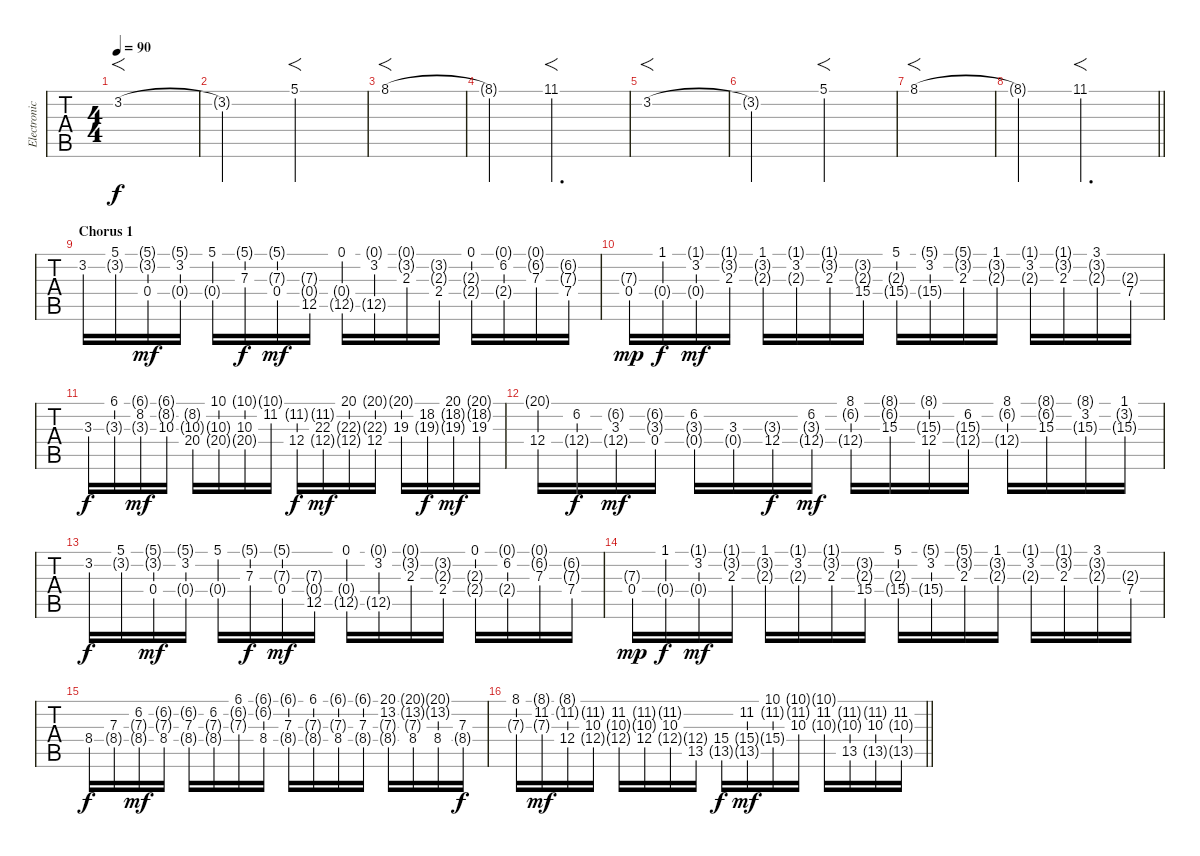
\track ("Electronic" "Electronic") {instrument lead2sawtooth}
\staff {tabs}
\tuning (C4 G3 Eb3 Bb2 F2 Bb1) {hide}
\ts (4 4)
\tempo 90
\clef f4
\ks c
3.2.1{f dy f instrument stringensemble1} |
3.2{t}.2 5.1.2{f} |
8.1.1{f} |
8.1{t}.4 11.1.2{f d} |
3.2.1{f instrument stringensemble1} |
3.2{t}.2 5.1.2{f} |
8.1.1{f} |
\barLineRight lightlight
8.1{t}.4 11.1.2{f d} |
\section ("" "Chorus 1")
3.2.16{instrument lead2sawtooth} (5.1 3.2{g}).16 (5.1{g} 3.2{g} 0.4).16{dy mf} (5.1{g} 3.2 0.4{g}).16 (5.1 0.4{g}).16 (5.1{g} 7.3).16{dy f} (5.1{g} 7.3{g} 0.4).16{dy mf} (7.3{g} 0.4{g} 12.5).16 (0.1 0.4{g} 12.5{g}).16 (0.1{g} 3.2 12.5{g}).16 (0.1{g} 3.2{g} 2.3).16 (3.2{g} 2.3{g} 2.4).16 (0.1 2.3{g} 2.4{g}).16 (0.1{g} 6.2 2.4{g}).16 (0.1{g} 6.2{g} 7.3).16 (6.2{g} 7.3{g} 7.4).16 |
(7.3{g} 0.4).16{dy mp} (1.1 0.4{g}).16{dy f} (1.1{g} 3.2 0.4{g}).16{dy mf} (1.1{g} 3.2{g} 2.3).16 (1.1 3.2{g} 2.3{g}).16 (1.1{g} 3.2 2.3{g}).16 (1.1{g} 3.2{g} 2.3).16 (3.2{g} 2.3{g} 15.4).16 (5.1 2.3{g} 15.4{g}).16 (5.1{g} 3.2 15.4{g}).16 (5.1{g} 3.2{g} 2.3).16 (1.1 3.2{g} 2.3{g}).16 (1.1{g} 3.2 2.3{g}).16 (1.1{g} 3.2{g} 2.3).16 (3.1 3.2{g} 2.3{g}).16 (2.3{g} 7.4).16 |
3.3.16{dy f} (6.1 3.3{g}).16 (6.1{g} 8.2 3.3{g}).16{dy mf} (6.1{g} 8.2{g} 10.3).16 (8.2{g} 10.3{g} 20.4).16 (10.1 10.3{g} 20.4{g}).16 (10.1{g} 10.3 20.4{g}).16 (10.1{g} 11.2).16 (11.2{g} 12.4).16{dy f} (11.2{g} 22.3 12.4{g}).16{dy mf} (20.1 22.3{g} 12.4{g}).16 (20.1{g} 22.3{g} 12.4).16 (20.1{g} 19.3).16 (18.2 19.3{g}).16{dy f} (20.1 18.2{g} 19.3{g}).16{dy mf} (20.1{g} 18.2{g} 19.3).16 |
(20.1{g} 12.4).16 (6.2 12.4{g}).16{dy f} (6.2{g} 3.3 12.4{g}).16{dy mf} (6.2{g} 3.3{g} 0.4).16 (6.2 3.3{g} 0.4{g}).16 (3.3 0.4{g}).16 (3.3{g} 12.4).16{dy f} (6.2 3.3{g} 12.4{g}).16{dy mf} (8.1 6.2{g} 12.4{g}).16 (8.1{g} 6.2{g} 15.3).16 (8.1{g} 15.3{g} 12.4).16 (6.2 15.3{g} 12.4{g}).16 (8.1 6.2{g} 12.4{g}).16 (8.1{g} 6.2{g} 15.3).16 (8.1{g} 3.2 15.3{g}).16 (1.1 3.2{g} 15.3{g}).16 |
3.2.16{dy f} (5.1 3.2{g}).16 (5.1{g} 3.2{g} 0.4).16{dy mf} (5.1{g} 3.2 0.4{g}).16 (5.1 0.4{g}).16 (5.1{g} 7.3).16{dy f} (5.1{g} 7.3{g} 0.4).16{dy mf} (7.3{g} 0.4{g} 12.5).16 (0.1 0.4{g} 12.5{g}).16 (0.1{g} 3.2 12.5{g}).16 (0.1{g} 3.2{g} 2.3).16 (3.2{g} 2.3{g} 2.4).16 (0.1 2.3{g} 2.4{g}).16 (0.1{g} 6.2 2.4{g}).16 (0.1{g} 6.2{g} 7.3).16 (6.2{g} 7.3{g} 7.4).16 |
(7.3{g} 0.4).16{dy mp} (1.1 0.4{g}).16{dy f} (1.1{g} 3.2 0.4{g}).16{dy mf} (1.1{g} 3.2{g} 2.3).16 (1.1 3.2{g} 2.3{g}).16 (1.1{g} 3.2 2.3{g}).16 (1.1{g} 3.2{g} 2.3).16 (3.2{g} 2.3{g} 15.4).16 (5.1 2.3{g} 15.4{g}).16 (5.1{g} 3.2 15.4{g}).16 (5.1{g} 3.2{g} 2.3).16 (1.1 3.2{g} 2.3{g}).16 (1.1{g} 3.2 2.3{g}).16 (1.1{g} 3.2{g} 2.3).16 (3.1 3.2{g} 2.3{g}).16 (2.3{g} 7.4).16 |
8.4.16{dy f} (7.3 8.4{g}).16 (6.2 7.3{g} 8.4{g}).16{dy mf} (6.2{g} 7.3{g} 8.4).16 (6.2{g} 7.3 8.4{g}).16 (6.2 7.3{g} 8.4{g}).16 (6.1 6.2{g} 7.3{g}).16 (6.1{g} 6.2{g} 8.4).16 (6.1{g} 7.3 8.4{g}).16 (6.1 7.3{g} 8.4{g}).16 (6.1{g} 7.3{g} 8.4).16 (6.1{g} 7.3 8.4{g}).16 (20.1 13.2 7.3{g} 8.4{g}).16 (20.1{g} 13.2{g} 7.3{g} 8.4).16 (20.1{g} 13.2{g} 8.4).16 (7.3 8.4{g}).16{dy f} |
\barLineRight lightlight
(8.1 7.3{g}).16 (8.1{g} 11.2 7.3{g}).16{dy mf} (8.1{g} 11.2{g} 12.4).16 (11.2{g} 10.3 12.4{g}).16 (11.2 10.3{g} 12.4{g}).16 (11.2{g} 10.3{g} 12.4).16 (11.2{g} 10.3 12.4{g}).16 (12.4{g} 13.5).16 (15.4 13.5{g}).16{dy f} (11.2 15.4{g} 13.5{g}).16{dy mf} (10.1 11.2{g} 15.4{g}).16 (10.1{g} 11.2{g} 10.3).16 (10.1{g} 11.2 10.3{g}).16 (11.2{g} 10.3{g} 13.5).16 (11.2{g} 10.3 13.5{g}).16 (11.2 10.3{g} 13.5{g}).16
